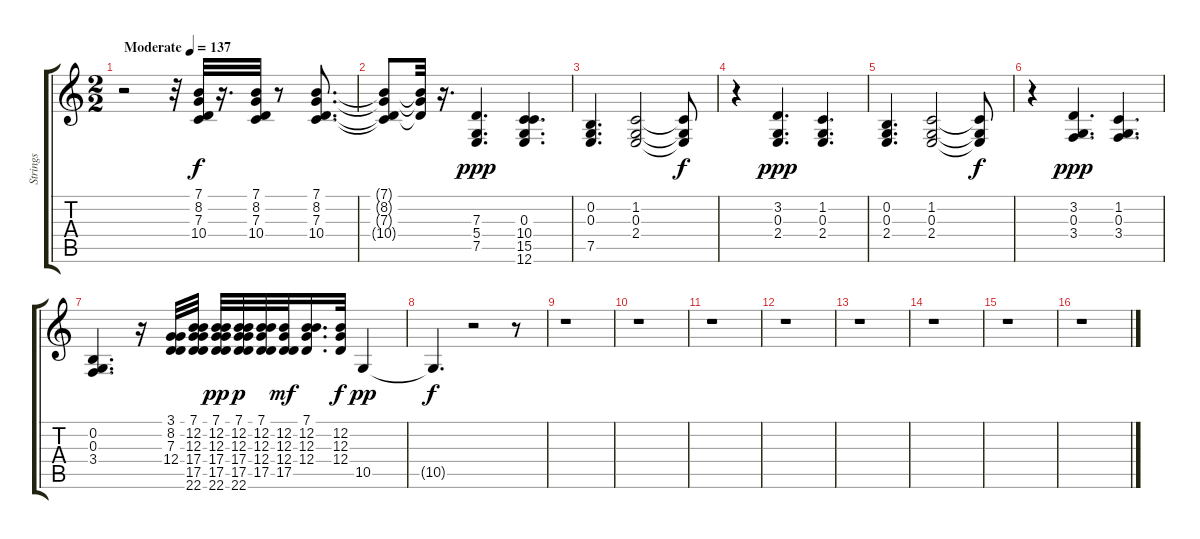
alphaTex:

\track ("Strings" "Strings") {instrument stringensemble1}
\staff {score tabs}
\tuning (E4 B3 G3 D3 A2 E2) {hide}
\ts (2 2)
\tempo (137 "Moderate")
\clef g2
\ks c
r.2{dy f instrument stringensemble1} r.32 (7.1 8.2 7.3 10.4).32 r.16{d} (7.1 8.2 7.3 10.4).32 r.8 (7.1 8.2 7.3 10.4).8{d} |
(7.1{t} 8.2{t} 7.3{t} 10.4{t}).8 (7.1{t} 8.2{t} 7.3{t}).32 r.16{d} (7.3 5.4 7.5).4{d dy ppp volume 14} (0.3 10.4 15.5 12.6).4{d volume 13} |
(0.2 0.3 7.5).4{d volume 11} (1.2 0.3 2.4).2{volume 9} (1.2{t} 0.3{t} 2.4{t}).8{dy f} |
r.4 (3.2 0.3 2.4).4{d dy ppp volume 8} (1.2 0.3 2.4).4{d volume 8} |
(0.2 0.3 2.4).4{d} (1.2 0.3 2.4).2 (1.2{t} 0.3{t} 2.4{t}).8{dy f} |
r.4 (3.2 0.3 3.4).4{d dy ppp volume 8} (1.2 0.3 3.4).4{d} |
(0.2 0.3 3.4).4{d} r.16 (3.1 8.2 7.3 12.4).32 (7.1 12.2 12.3 17.4 17.5 22.6).32 (7.1 12.2 12.3 17.4 17.5 22.6).32{dy pp} (7.1 12.2 12.3 17.4 17.5 22.6).32{dy p} (7.1 12.2 12.3 12.4 17.5).32 (12.2 12.3 12.4 17.5).32{dy mf} (7.1 12.2 12.3 12.4).16{d} (12.2 12.3 12.4).32{dy f} 10.5.4{dy pp} |
10.5{t}.4{d dy f} r.2 r.8 |
r.1 |
r.1 |
r.1 |
r.1 |
r.1 |
r.1 |
r.1 |
r.1
